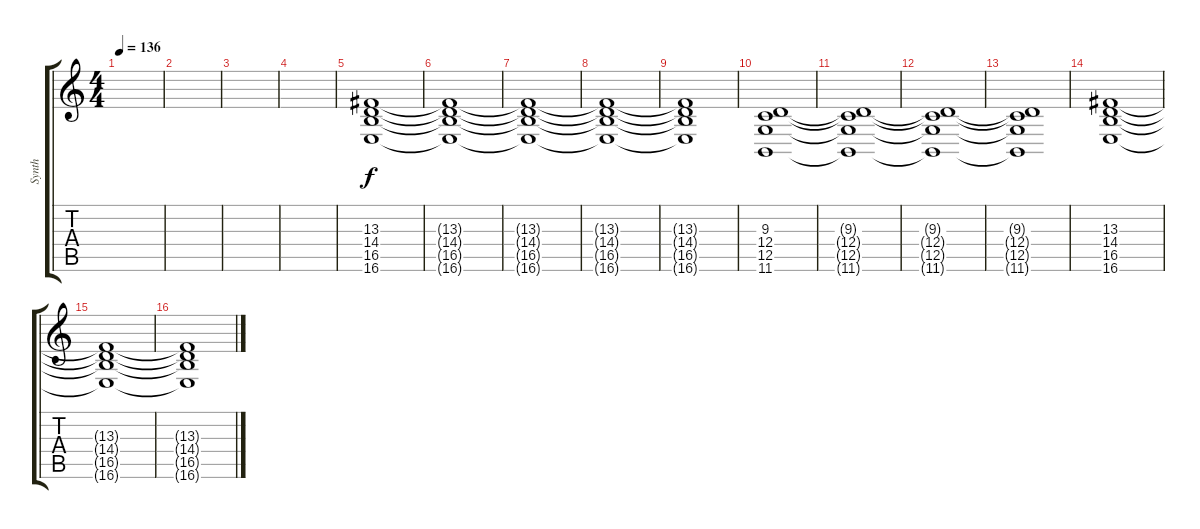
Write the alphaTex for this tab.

\track ("Synth" "Synth") {instrument pad2warm}
\staff {score tabs}
\tuning (D4 A3 F3 C3 G2 C2) {hide}
\ts (4 4)
\tempo 136
\clef g2
\ks c
|
|
|
|
(13.3 14.4 16.5 16.6).1{volume 14} |
(13.3{t} 14.4{t} 16.5{t} 16.6{t}).1 |
(13.3{t} 14.4{t} 16.5{t} 16.6{t}).1 |
(13.3{t} 14.4{t} 16.5{t} 16.6{t}).1 |
(13.3{t} 14.4{t} 16.5{t} 16.6{t}).1 |
(9.3 12.4 12.5 11.6).1 |
(9.3{t} 12.4{t} 12.5{t} 11.6{t}).1 |
(9.3{t} 12.4{t} 12.5{t} 11.6{t}).1 |
(9.3{t} 12.4{t} 12.5{t} 11.6{t}).1 |
(13.3 14.4 16.5 16.6).1 |
(13.3{t} 14.4{t} 16.5{t} 16.6{t}).1 |
(13.3{t} 14.4{t} 16.5{t} 16.6{t}).1
